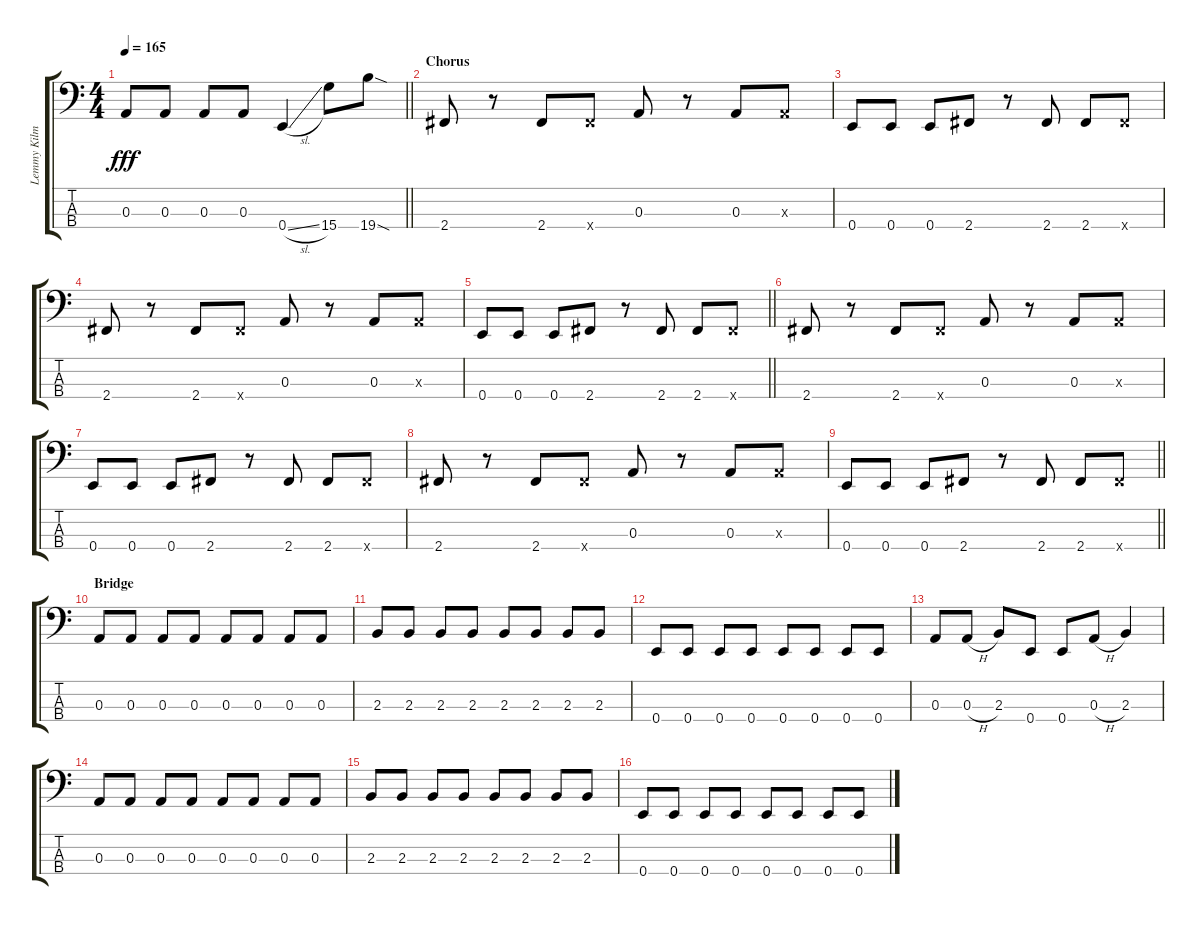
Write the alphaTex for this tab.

\track ("Lemmy Kilmister" "Lemmy Kilm") {instrument electricbassfinger}
\staff {score tabs}
\tuning (G2 D2 A1 E1) {hide}
\ts (4 4)
\tempo 165
\clef f4
\barLineRight lightlight
\ks c
0.3.8{dy fff} 0.3.8 0.3.8 0.3.8 0.4{sl}.4 15.4.8 19.4{sod}.8 |
\section ("" "Chorus")
2.4.8 r.8 2.4.8 2.4{x}.8 0.3.8 r.8 0.3.8 0.3{x}.8 |
0.4.8 0.4.8 0.4.8 2.4.8 r.8 2.4.8 2.4.8 2.4{x}.8 |
2.4.8 r.8 2.4.8 2.4{x}.8 0.3.8 r.8 0.3.8 0.3{x}.8 |
\barLineRight lightlight
0.4.8 0.4.8 0.4.8 2.4.8 r.8 2.4.8 2.4.8 2.4{x}.8 |
2.4.8 r.8 2.4.8 2.4{x}.8 0.3.8 r.8 0.3.8 0.3{x}.8 |
0.4.8 0.4.8 0.4.8 2.4.8 r.8 2.4.8 2.4.8 2.4{x}.8 |
2.4.8 r.8 2.4.8 2.4{x}.8 0.3.8 r.8 0.3.8 0.3{x}.8 |
\barLineRight lightlight
0.4.8 0.4.8 0.4.8 2.4.8 r.8 2.4.8 2.4.8 2.4{x}.8 |
\section ("" "Bridge")
0.3.8 0.3.8 0.3.8 0.3.8 0.3.8 0.3.8 0.3.8 0.3.8 |
2.3.8 2.3.8 2.3.8 2.3.8 2.3.8 2.3.8 2.3.8 2.3.8 |
0.4.8 0.4.8 0.4.8 0.4.8 0.4.8 0.4.8 0.4.8 0.4.8 |
0.3.8 0.3{h}.8 2.3.8 0.4.8 0.4.8 0.3{h}.8 2.3.4 |
0.3.8 0.3.8 0.3.8 0.3.8 0.3.8 0.3.8 0.3.8 0.3.8 |
2.3.8 2.3.8 2.3.8 2.3.8 2.3.8 2.3.8 2.3.8 2.3.8 |
0.4.8 0.4.8 0.4.8 0.4.8 0.4.8 0.4.8 0.4.8 0.4.8
